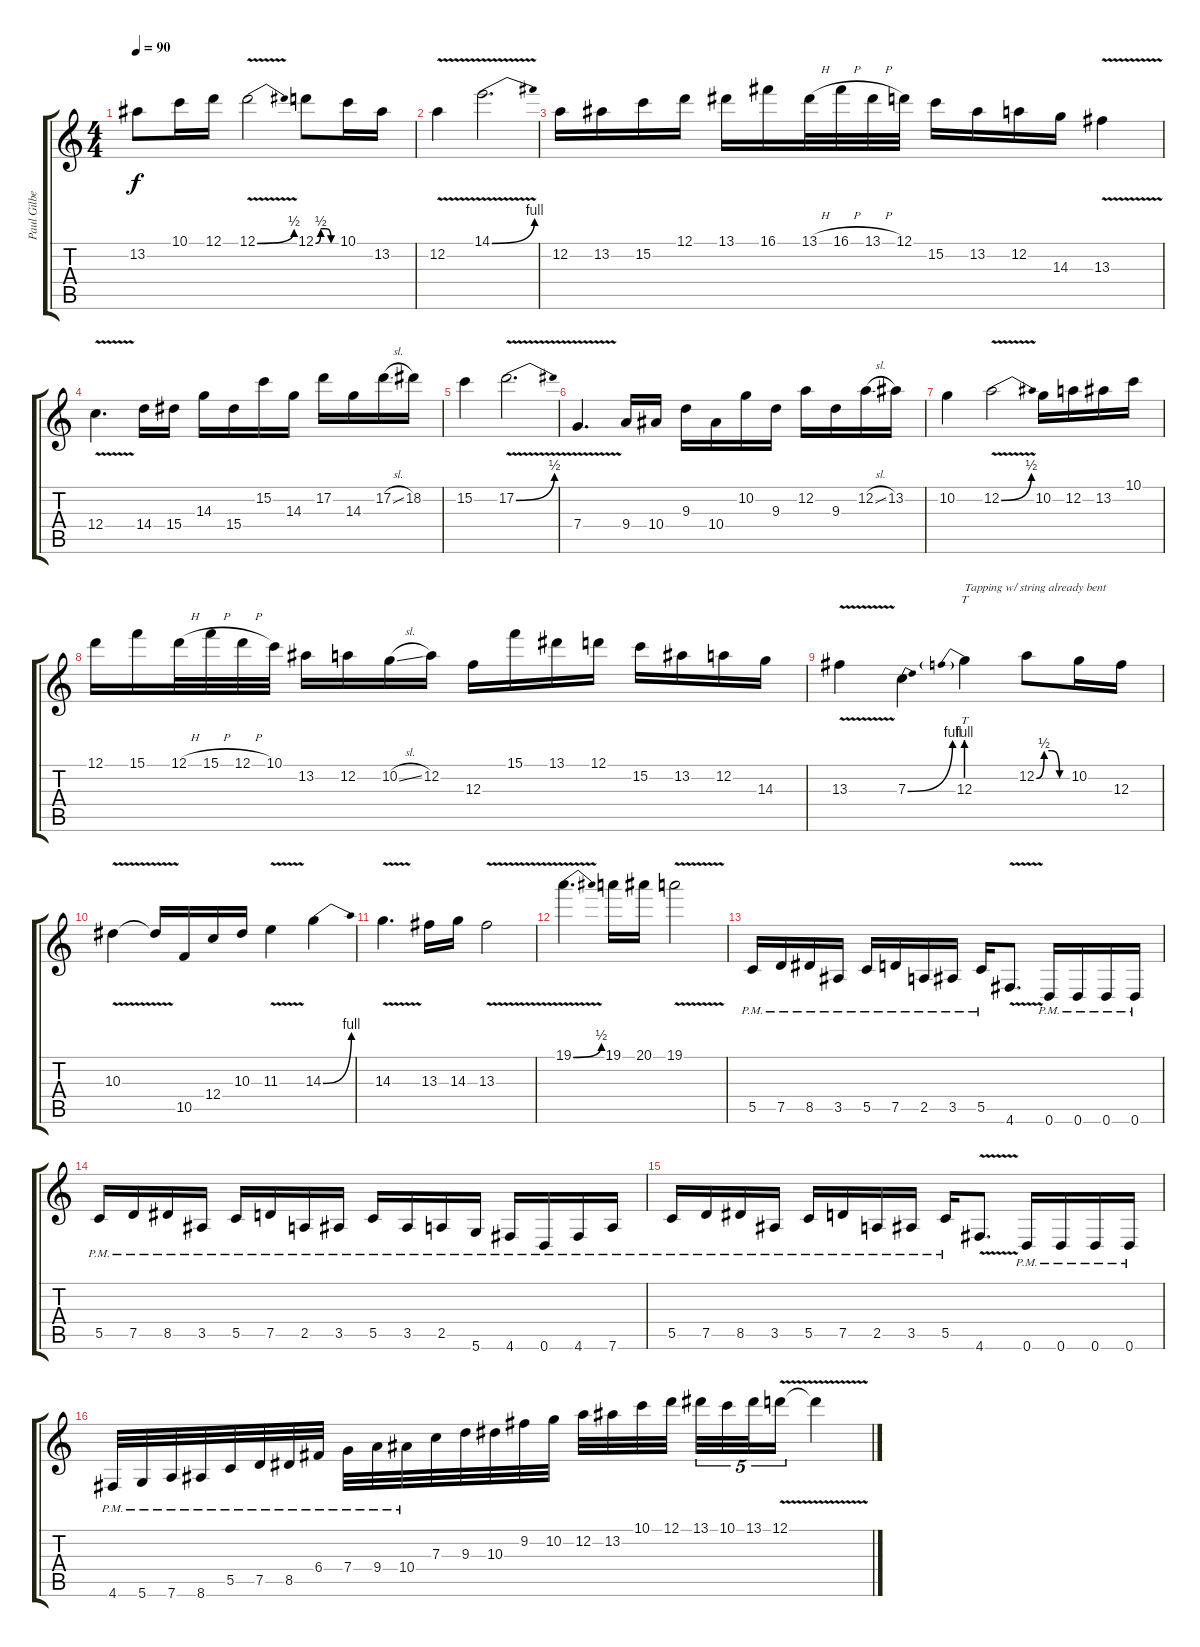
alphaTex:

\track ("Paul Gilbert (Lead Guitar)" "Paul Gilbe") {instrument distortionguitar}
\staff {score tabs}
\tuning (D4 A3 F3 C3 G2 D2) {hide}
\ts (4 4)
\tempo 90
\clef g2
\ks c
13.2.8{dy f} 10.1.16 12.1.16 12.1{be (bend 0 0 60 2) v}.2 12.1{be (custom 0 0 15 2 30 2 45 0 60 0)}.8 10.1.16 13.2.16 |
12.2{v}.4 14.1{be (bend 0 0 60 4) v}.2{d} |
12.2.16 13.2.16 15.2.16 12.1.16 13.1.16 16.1.16 13.1{h}.32 16.1{h}.32 13.1{h}.32 12.1.32 15.2.16 13.2.16 12.2.16 14.3.16 13.3{v}.4 |
12.4{v}.4{d} 14.4.16 15.4.16 14.3.16 15.4.16 15.2.16 14.3.16 17.2.16 14.3.16 17.2{sl}.16 18.2.16 |
15.2.4 17.2{be (bend 0 0 60 2) v}.2{d} |
7.4{v}.4{d} 9.4.16 10.4.16 9.3.16 10.4.16 10.2.16 9.3.16 12.2.16 9.3.16 12.2{sl}.16 13.2.16 |
10.2.4 12.2{be (bend 0 0 60 2) v}.2 10.2.16 12.2.16 13.2.16 10.1.16 |
12.1.16 15.1.16 12.1{h}.32 15.1{h}.32 12.1{h}.32 10.1.32 13.2.16 12.2.16 10.2{sl}.16 12.2.16 12.3.16 15.1.16 13.1.16 12.1.16 15.2.16 13.2.16 12.2.16 14.3.16 |
13.3{v}.4 7.3{be (bend 0 0 60 4)}.4 12.3{be (prebend 0 4 60 4)}.4{tt txt "Tapping w/ string already bent"} 12.2{be (custom 0 0 15 2 30 2 45 0 60 0)}.8 10.2.16 12.3.16 |
10.3{v}.4 10.3{t}.16 10.5.16 12.4.16 10.3.16 11.3{v}.4 14.3{be (bend 0 0 60 4)}.4 |
14.3{v}.4{d} 13.3.16 14.3.16 13.3{v}.2 |
19.1{be (bend 0 0 60 2) v}.4{d} 19.1.16 20.1.16 19.1{v}.2 |
5.5{pm}.16 7.5{pm}.16 8.5{pm}.16 3.5{pm}.16 5.5{pm}.16 7.5{pm}.16 2.5{pm}.16 3.5{pm}.16 5.5{pm}.16 4.6{v}.8{d} 0.6{pm}.16 0.6{pm}.16 0.6{pm}.16 0.6{pm}.16 |
5.5{pm}.16 7.5{pm}.16 8.5{pm}.16 3.5{pm}.16 5.5{pm}.16 7.5{pm}.16 2.5{pm}.16 3.5{pm}.16 5.5{pm}.16 3.5{pm}.16 2.5{pm}.16 5.6{pm}.16 4.6{pm}.16 0.6{pm}.16 4.6{pm}.16 7.6{pm}.16 |
5.5{pm}.16 7.5{pm}.16 8.5{pm}.16 3.5{pm}.16 5.5{pm}.16 7.5{pm}.16 2.5{pm}.16 3.5{pm}.16 5.5{pm}.16 4.6{v}.8{d} 0.6{pm}.16 0.6{pm}.16 0.6{pm}.16 0.6{pm}.16 |
4.6{pm}.32 5.6{pm}.32 7.6{pm}.32 8.6{pm}.32 5.5{pm}.32 7.5{pm}.32 8.5{pm}.32 6.4{pm}.32 7.4{pm}.32 9.4{pm}.32 10.4{pm}.32 7.3.32 9.3.32 10.3.32 9.2.32 10.2.32 12.2.32 13.2.32 10.1.32 12.1.32{beam splitsecondary} 13.1.32{tu (5 4)} 10.1.32{tu (5 4)} 13.1.32{tu (5 4)} 12.1{v}.16{tu (5 4)} 12.1{t}.4
